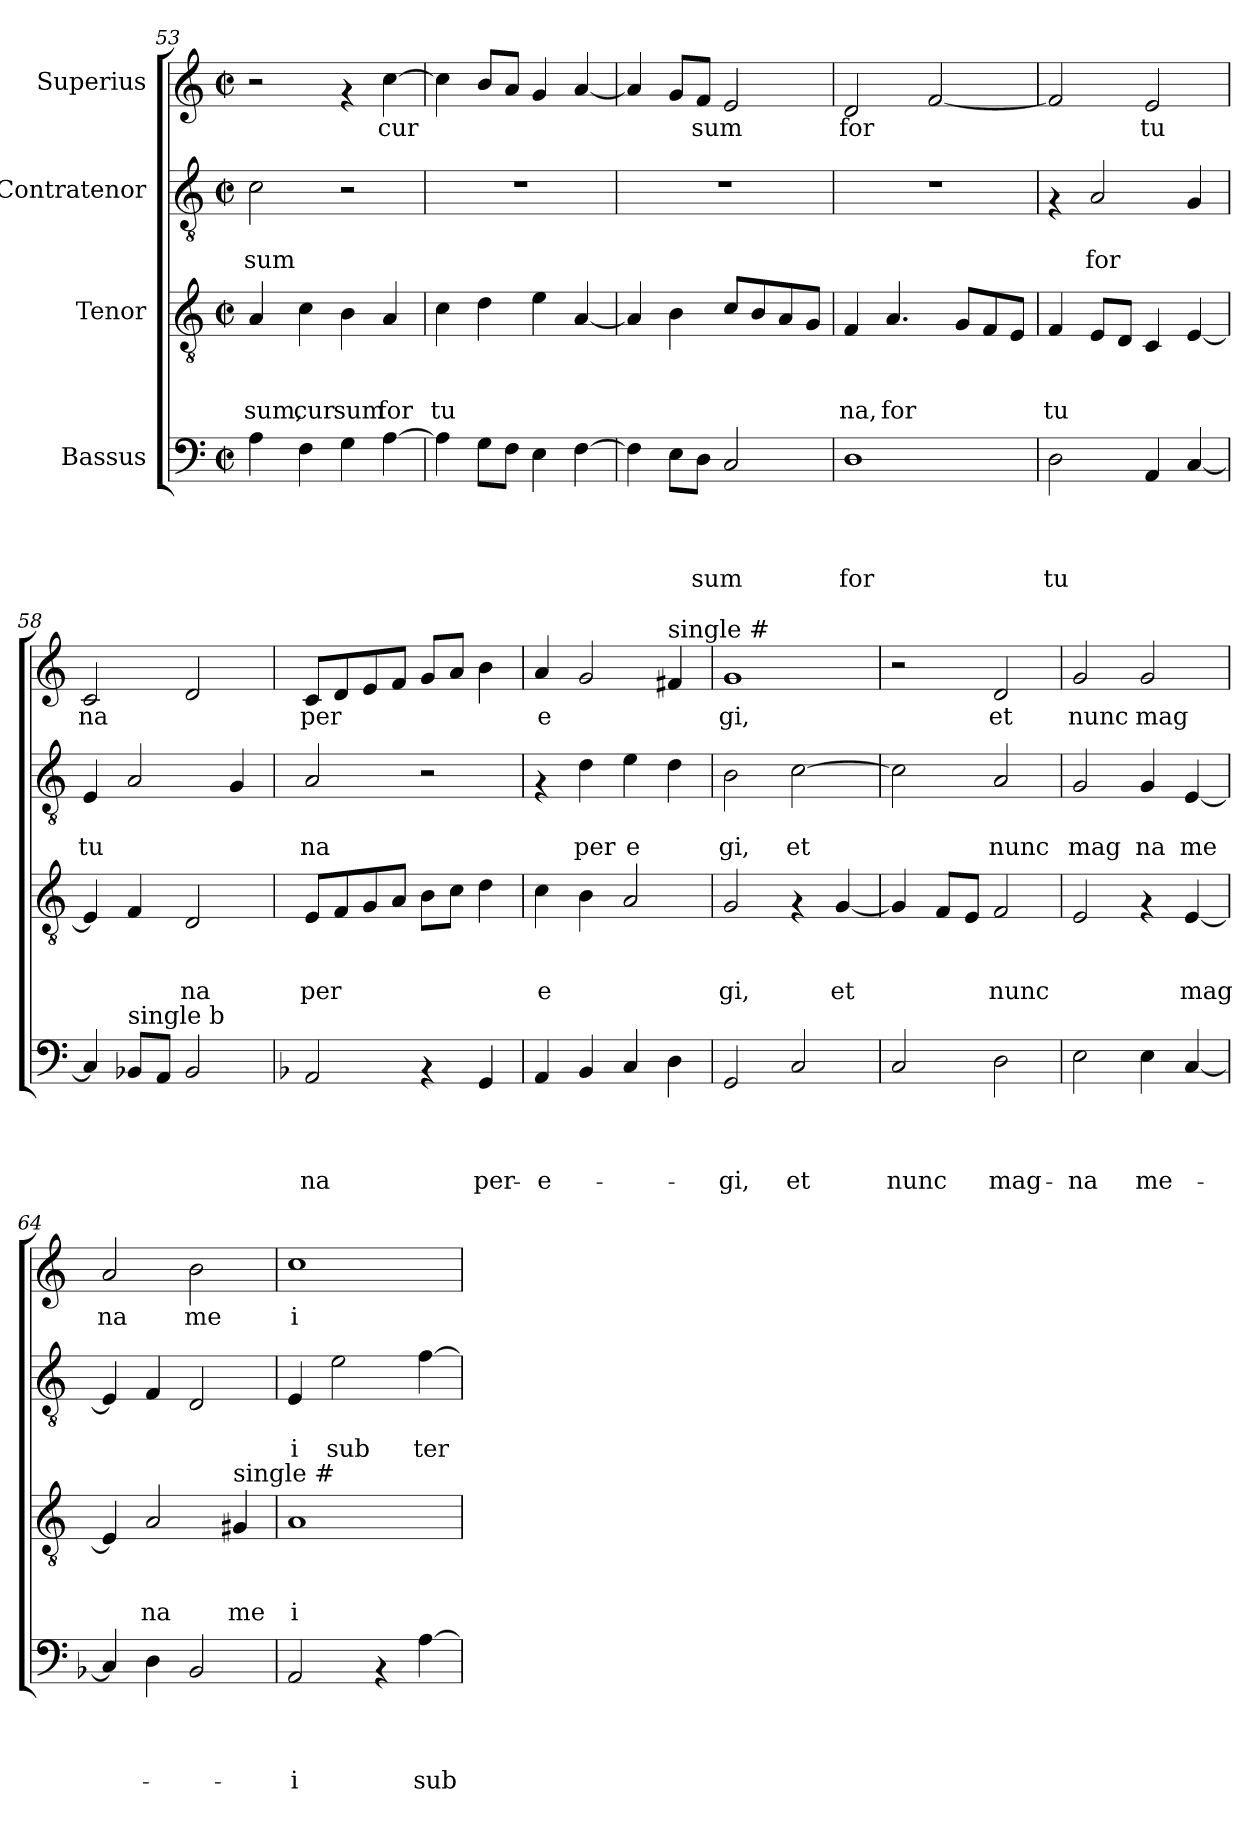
**kern	**text	**text	**text	**text	**kern	**text	**text	**text	**kern	**text	**text	**kern	**text
*part4	*part4	*part4	*part4	*part4	*part3	*part3	*part3	*part3	*part2	*part2	*part2	*part1	*part1
*staff4	*staff4	*staff4	*staff4	*staff4	*staff3	*staff3	*staff3	*staff3	*staff2	*staff2	*staff2	*staff1	*staff1
*I"Bassus	*	*	*	*	*I"Tenor	*	*	*	*I"Contratenor	*	*	*I"Superius	*
!!LO:LB:g=z
*clefF4	*	*	*	*	*clefGv2	*	*	*	*clefGv2	*	*	*clefG2	*
*k[]	*	*	*	*	*k[]	*	*	*	*k[]	*	*	*k[]	*
*C:	*	*	*	*	*C:	*	*	*	*C:	*	*	*C:	*
*M2/2	*	*	*	*	*M2/2	*	*	*	*M2/2	*	*	*M2/2	*
*met(c|)	*	*	*	*	*met(c|)	*	*	*	*met(c|)	*	*	*met(c|)	*
=53	=53	=53	=53	=53	=53	=53	=53	=53	=53	=53	=53	=53	=53
!	!	!	!	!	!	!	!	!LO:LY:b	!	!	!LO:LY:b	!	!
4A\	.	.	.	.	4A/	.	.	-sum,	2c\	.	-sum	2r	.
!	!	!	!	!	!	!	!	!LO:LY:b	!	!	!	!	!
4F\	.	.	.	.	4c\	.	.	cur	.	.	.	.	.
!	!	!	!	!	!	!	!	!LO:LY:b	!	!	!	!	!
4G\	.	.	.	.	4B\	.	.	sum	2r	.	.	4rf	.
!	!	!	!	!	!	!	!	!LO:LY:b	!	!	!	!	!LO:LY:b
[>4A\	.	.	.	.	4A/	.	.	for	.	.	.	[>4cc\	cur
=54	=54	=54	=54	=54	=54	=54	=54	=54	=54	=54	=54	=54	=54
!	!	!	!	!	!	!	!	!LO:LY:b	!	!	!	!	!
4A\]	.	.	.	.	4c\	.	.	tu	1r	.	.	4cc\]	.
8G\L	.	.	.	.	4d\	.	.	.	.	.	.	8b/L	.
8F\J	.	.	.	.	.	.	.	.	.	.	.	8a/J	.
4E\	.	.	.	.	4e\	.	.	.	.	.	.	4g/	.
[>4F\	.	.	.	.	[<4A/	.	.	.	.	.	.	[<4a/	.
=55	=55	=55	=55	=55	=55	=55	=55	=55	=55	=55	=55	=55	=55
4F\]	.	.	.	.	4A/]	.	.	.	1r	.	.	4a/]	.
8E\L	.	.	.	.	4B\	.	.	.	.	.	.	8g/L	.
!	!	!	!	!LO:LY:b	!	!	!	!	!	!	!	!	!LO:LY:b
8D\J	.	.	.	sum	.	.	.	.	.	.	.	8f/J	sum
2C/	.	.	.	.	8c/L	.	.	.	.	.	.	2e/	.
.	.	.	.	.	8B/	.	.	.	.	.	.	.	.
.	.	.	.	.	8A/	.	.	.	.	.	.	.	.
.	.	.	.	.	8G/J	.	.	.	.	.	.	.	.
=56	=56	=56	=56	=56	=56	=56	=56	=56	=56	=56	=56	=56	=56
!	!	!	!	!LO:LY:b	!	!	!	!LO:LY:b	!	!	!	!	!LO:LY:b
1D	.	.	.	for	4F/	.	.	na,	1r	.	.	2d/	for
!	!	!	!	!	!	!	!	!LO:LY:b	!	!	!	!	!
.	.	.	.	.	4.A/	.	.	for	.	.	.	.	.
.	.	.	.	.	.	.	.	.	.	.	.	[<2f/	.
.	.	.	.	.	8G/L	.	.	.	.	.	.	.	.
.	.	.	.	.	8F/	.	.	.	.	.	.	.	.
.	.	.	.	.	8E/J	.	.	.	.	.	.	.	.
=57	=57	=57	=57	=57	=57	=57	=57	=57	=57	=57	=57	=57	=57
!	!	!	!	!LO:LY:b	!	!	!	!LO:LY:b	!	!	!	!	!
2D\	.	.	.	tu	4F/	.	.	tu	4rF	.	.	2f/]	.
!	!	!	!	!	!	!	!	!	!	!	!LO:LY:b	!	!
.	.	.	.	.	8E/L	.	.	.	2A/	.	for	.	.
.	.	.	.	.	8D/J	.	.	.	.	.	.	.	.
!	!	!	!	!	!	!	!	!	!	!	!	!	!LO:LY:b
4AA/	.	.	.	.	4C/	.	.	.	.	.	.	2e/	tu
[<4C/	.	.	.	.	[<4E/	.	.	.	4G/	.	.	.	.
=58	=58	=58	=58	=58	=58	=58	=58	=58	=58	=58	=58	=58	=58
!	!	!	!	!	!	!	!	!	!	!	!LO:LY:b	!	!LO:LY:b
4C/]	.	.	.	.	4E/]	.	.	.	4E/	.	tu	2c/	na
!LO:TX:a:t=single b	!	!	!	!	!	!	!	!	!	!	!	!	!
8BB-/L	.	.	.	.	4F/	.	.	.	2A/	.	.	.	.
8AA/J	.	.	.	.	.	.	.	.	.	.	.	.	.
!	!	!	!	!	!	!	!	!LO:LY:b	!	!	!	!	!
2BB-/	.	.	.	.	2D/	.	.	na	.	.	.	2d/	.
.	.	.	.	.	.	.	.	.	4G/	.	.	.	.
!!LO:PB:g=z
=59	=59	=59	=59	=59	=59	=59	=59	=59	=59	=59	=59	=59	=59
*k[b-]	*	*	*	*	*	*	*	*	*	*	*	*	*
*F:	*	*	*	*	*	*	*	*	*	*	*	*	*
!	!	!	!	!LO:LY:b	!	!	!	!LO:LY:b	!	!	!LO:LY:b	!	!LO:LY:b
2AA/	.	.	.	na	8E/L	.	.	per	2A/	.	na	8c/L	per
.	.	.	.	.	8F/	.	.	.	.	.	.	8d/	.
.	.	.	.	.	8G/	.	.	.	.	.	.	8e/	.
.	.	.	.	.	8A/J	.	.	.	.	.	.	8f/J	.
4rAA	.	.	.	.	8B\L	.	.	.	2r	.	.	8g/L	.
.	.	.	.	.	8c\J	.	.	.	.	.	.	8a/J	.
!	!	!	!	!LO:LY:b	!	!	!	!	!	!	!	!	!
4GG/	.	.	.	per-	4d\	.	.	.	.	.	.	4b\	.
=60	=60	=60	=60	=60	=60	=60	=60	=60	=60	=60	=60	=60	=60
!	!	!	!	!LO:LY:b	!	!	!	!LO:LY:b	!	!	!	!	!LO:LY:b
4AA/	.	.	.	-e-	4c\	.	.	e	4rF	.	.	4a/	e
!	!	!	!	!	!	!	!	!	!	!	!LO:LY:b	!	!
4BB-/	.	.	.	.	4B\	.	.	.	4d\	.	per	2g/	.
!	!	!	!	!	!	!	!	!	!	!	!LO:LY:b	!	!
4C/	.	.	.	.	2A/	.	.	.	4e\	.	e	.	.
!	!	!	!	!	!	!	!	!	!	!	!	!LO:TX:a:t=single #	!
4D\	.	.	.	.	.	.	.	.	4d\	.	.	4f#/	.
=61	=61	=61	=61	=61	=61	=61	=61	=61	=61	=61	=61	=61	=61
!	!	!	!	!LO:LY:b	!	!	!	!LO:LY:b	!	!	!LO:LY:b	!	!LO:LY:b
2GG/	.	.	.	-gi,	2G/	.	.	gi,	2B\	.	gi,	1g	gi,
!	!	!	!	!LO:LY:b	!	!	!	!	!	!	!LO:LY:b	!	!
2C/	.	.	.	et	4rF	.	.	.	[>2c\	.	et	.	.
!	!	!	!	!	!	!	!	!LO:LY:b	!	!	!	!	!
.	.	.	.	.	[<4G/	.	.	et	.	.	.	.	.
=62	=62	=62	=62	=62	=62	=62	=62	=62	=62	=62	=62	=62	=62
!	!	!	!	!LO:LY:b	!	!	!	!	!	!	!	!	!
2C/	.	.	.	nunc	4G/]	.	.	.	2c\]	.	.	2r	.
.	.	.	.	.	8F/L	.	.	.	.	.	.	.	.
.	.	.	.	.	8E/J	.	.	.	.	.	.	.	.
!	!	!	!	!LO:LY:b	!	!	!	!LO:LY:b	!	!	!LO:LY:b	!	!LO:LY:b
2D\	.	.	.	mag-	2F/	.	.	nunc	2A/	.	nunc	2d/	et
=63	=63	=63	=63	=63	=63	=63	=63	=63	=63	=63	=63	=63	=63
!	!	!	!	!LO:LY:b	!	!	!	!	!	!	!LO:LY:b	!	!LO:LY:b
2E\	.	.	.	-na	2E/	.	.	.	2G/	.	mag	2g/	nunc
!	!	!	!	!LO:LY:b	!	!	!	!	!	!	!LO:LY:b	!	!LO:LY:b
4E\	.	.	.	me-	4rF	.	.	.	4G/	.	na	2g/	mag
!	!	!	!	!	!	!	!	!LO:LY:b	!	!	!LO:LY:b	!	!
[<4C/	.	.	.	.	[<4E/	.	.	mag	[<4E/	.	me	.	.
=64	=64	=64	=64	=64	=64	=64	=64	=64	=64	=64	=64	=64	=64
!	!	!	!	!	!	!	!	!	!	!	!	!	!LO:LY:b
4C/]	.	.	.	.	4E/]	.	.	.	4E/]	.	.	2a/	na
!	!	!	!	!	!	!	!	!LO:LY:b	!	!	!	!	!
4D\	.	.	.	.	2A/	.	.	na	4F/	.	.	.	.
!	!	!	!	!	!	!	!	!	!	!	!	!	!LO:LY:b
2BB-/	.	.	.	.	.	.	.	.	2D/	.	.	2b\	me
!	!	!	!	!	!LO:TX:a:t=single #	!	!	!	!	!	!	!	!
!	!	!	!	!	!	!	!	!LO:LY:b	!	!	!	!	!
.	.	.	.	.	4G#/	.	.	me	.	.	.	.	.
=65	=65	=65	=65	=65	=65	=65	=65	=65	=65	=65	=65	=65	=65
!	!	!	!	!LO:LY:b	!	!	!	!LO:LY:b	!	!	!LO:LY:b	!	!LO:LY:b
2AA/	.	.	.	-i	1A	.	.	i	4E/	.	i	1cc	i
!	!	!	!	!	!	!	!	!	!	!	!LO:LY:b	!	!
.	.	.	.	.	.	.	.	.	2e\	.	sub	.	.
4rAA	.	.	.	.	.	.	.	.	.	.	.	.	.
!	!	!	!	!LO:LY:b	!	!	!	!	!	!	!LO:LY:b	!	!
[>4A\	.	.	.	sub	.	.	.	.	[>4f\	.	ter	.	.
=	=	=	=	=	=	=	=	=	=	=	=	=	=
*-	*-	*-	*-	*-	*-	*-	*-	*-	*-	*-	*-	*-	*-
